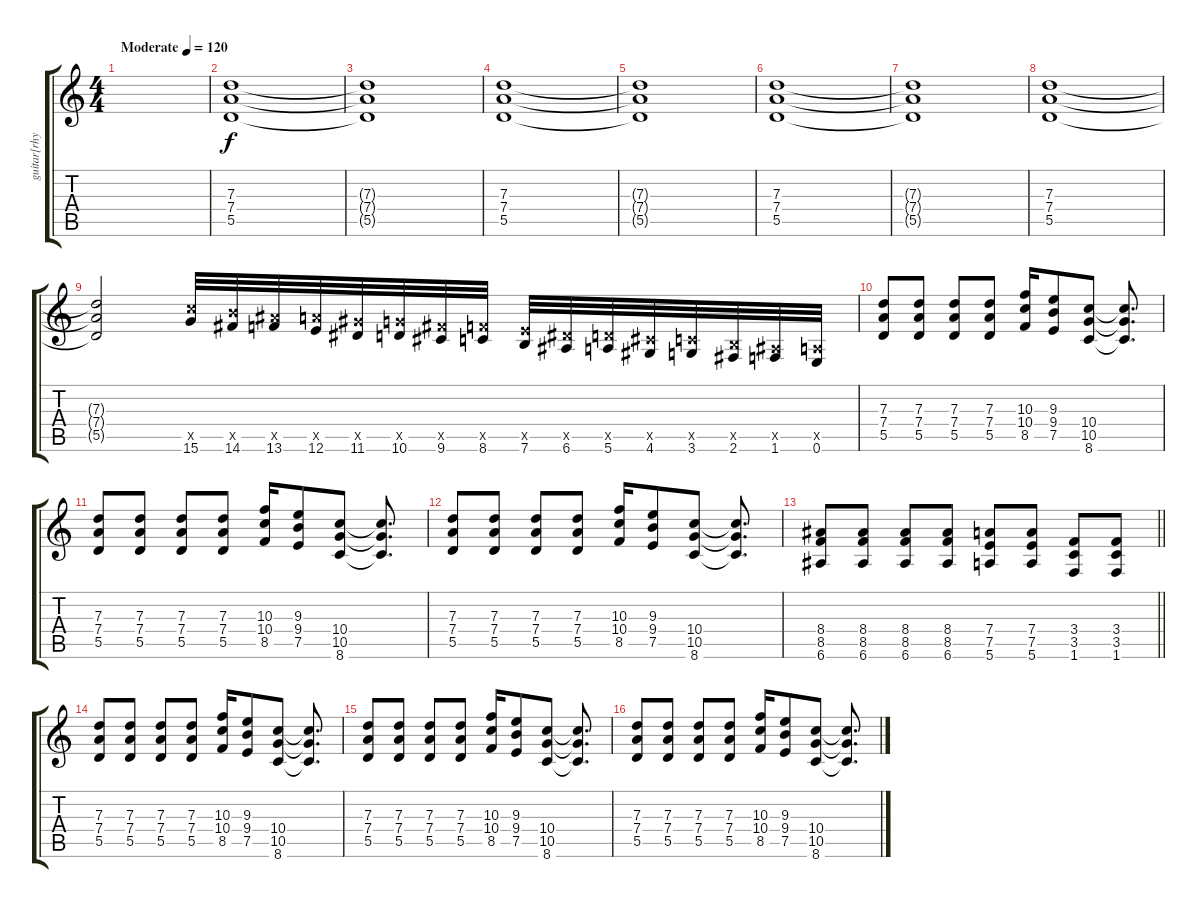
\track ("guitar[rhythm]" "guitar[rhy") {instrument distortionguitar}
\staff {score tabs}
\tuning (E4 B3 G3 D3 A2 E2) {hide}
\ts (4 4)
\tempo (120 "Moderate")
\clef g2
\ks c
|
(7.3 7.4 5.5).1 |
(7.3{t} 7.4{t} 5.5{t}).1 |
(7.3 7.4 5.5).1 |
(7.3{t} 7.4{t} 5.5{t}).1 |
(7.3 7.4 5.5).1 |
(7.3{t} 7.4{t} 5.5{t}).1 |
(7.3 7.4 5.5).1 |
(7.3{t} 7.4{t} 5.5{t}).2 (15.5{x} 15.6).32 (14.5{x} 14.6).32 (13.5{x} 13.6).32 (12.5{x} 12.6).32 (11.5{x} 11.6).32 (10.5{x} 10.6).32 (9.5{x} 9.6).32 (8.5{x} 8.6).32 (7.5{x} 7.6).32 (6.5{x} 6.6).32 (5.5{x} 5.6).32 (4.5{x} 4.6).32 (3.5{x} 3.6).32 (2.5{x} 2.6).32 (1.5{x} 1.6).32 (0.5{x} 0.6).32 |
(7.3 7.4 5.5).8 (7.3 7.4 5.5).8 (7.3 7.4 5.5).8 (7.3 7.4 5.5).8 (10.3 10.4 8.5).16 (9.3 9.4 7.5).8 (10.4 10.5 8.6).8 (10.4{t} 10.5{t} 8.6{t}).8{d} |
(7.3 7.4 5.5).8 (7.3 7.4 5.5).8 (7.3 7.4 5.5).8 (7.3 7.4 5.5).8 (10.3 10.4 8.5).16 (9.3 9.4 7.5).8 (10.4 10.5 8.6).8 (10.4{t} 10.5{t} 8.6{t}).8{d} |
(7.3 7.4 5.5).8 (7.3 7.4 5.5).8 (7.3 7.4 5.5).8 (7.3 7.4 5.5).8 (10.3 10.4 8.5).16 (9.3 9.4 7.5).8 (10.4 10.5 8.6).8 (10.4{t} 10.5{t} 8.6{t}).8{d} |
\barLineRight lightlight
(8.4 8.5 6.6).8 (8.4 8.5 6.6).8 (8.4 8.5 6.6).8 (8.4 8.5 6.6).8 (7.4 7.5 5.6).8 (7.4 7.5 5.6).8 (3.4 3.5 1.6).8 (3.4 3.5 1.6).8 |
(7.3 7.4 5.5).8 (7.3 7.4 5.5).8 (7.3 7.4 5.5).8 (7.3 7.4 5.5).8 (10.3 10.4 8.5).16 (9.3 9.4 7.5).8 (10.4 10.5 8.6).8 (10.4{t} 10.5{t} 8.6{t}).8{d} |
(7.3 7.4 5.5).8 (7.3 7.4 5.5).8 (7.3 7.4 5.5).8 (7.3 7.4 5.5).8 (10.3 10.4 8.5).16 (9.3 9.4 7.5).8 (10.4 10.5 8.6).8 (10.4{t} 10.5{t} 8.6{t}).8{d} |
(7.3 7.4 5.5).8 (7.3 7.4 5.5).8 (7.3 7.4 5.5).8 (7.3 7.4 5.5).8 (10.3 10.4 8.5).16 (9.3 9.4 7.5).8 (10.4 10.5 8.6).8 (10.4{t} 10.5{t} 8.6{t}).8{d}
